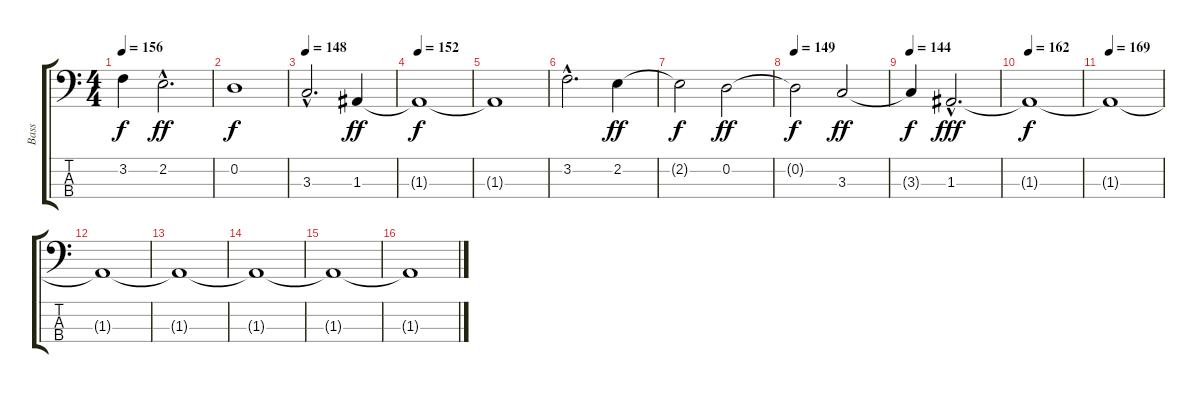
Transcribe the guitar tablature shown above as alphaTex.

\track ("Bass" "Bass") {instrument electricbassfinger}
\staff {score tabs}
\tuning (G2 D2 A1 E1) {hide}
\ts (4 4)
\tempo 156
\clef f4
\ks c
3.2{t}.4{dy f} 2.2{hac}.2{d dy ff} |
0.2.1{dy f} |
\tempo 148
3.3{hac}.2{d} 1.3.4{dy ff} |
\tempo 152
1.3{t}.1{dy f} |
1.3{t}.1 |
3.2{hac}.2{d} 2.2.4{dy ff} |
2.2{t}.2{dy f} 0.2.2{dy ff} |
\tempo 149
0.2{t}.2{dy f} 3.3.2{dy ff} |
\tempo 144
3.3{t}.4{dy f} 1.3{hac}.2{d dy fff} |
\tempo 162
1.3{t}.1{dy f} |
\tempo 169
1.3{t}.1 |
1.3{t}.1 |
1.3{t}.1 |
1.3{t}.1 |
1.3{t}.1 |
1.3{t}.1
